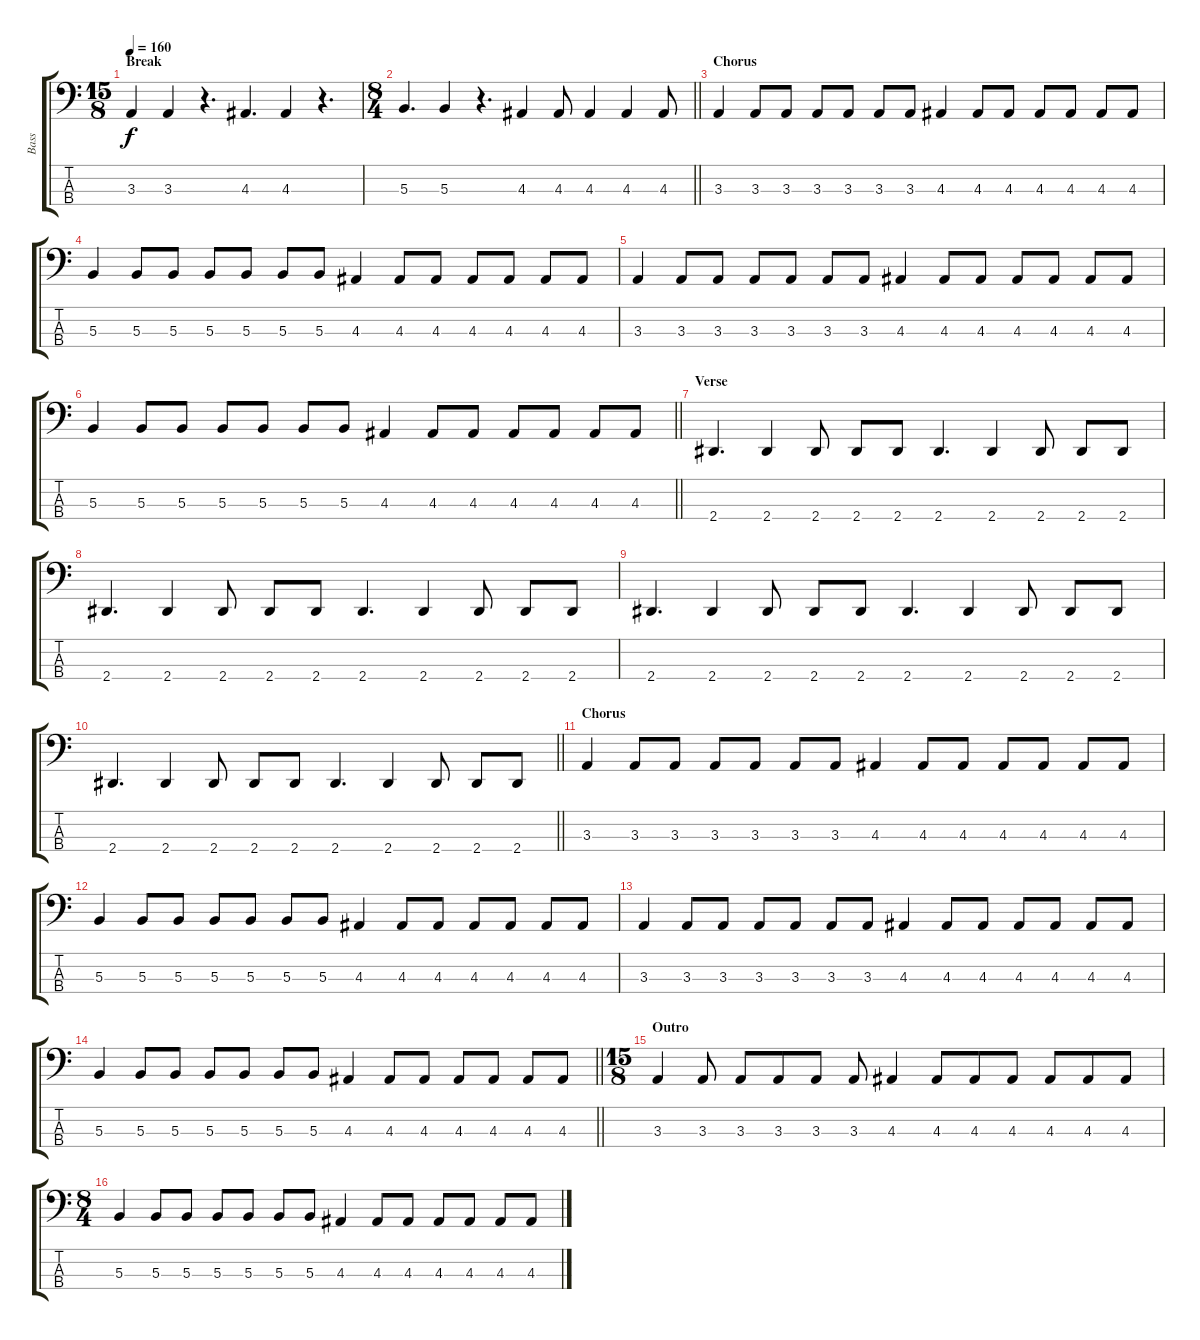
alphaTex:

\track ("Bass" "Bass") {instrument electricbassfinger}
\staff {score tabs}
\tuning (E2 B1 Gb1 Db1) {hide}
\ts (15 8)
\section ("" "Break")
\tempo 160
\clef f4
\ks c
3.3.4{dy f} 3.3.4 r.4{d} 4.3.4{d} 4.3.4 r.4{d} |
\ts (8 4)
\barLineRight lightlight
5.3.4{d} 5.3.4 r.4{d} 4.3.4 4.3.8 4.3.4 4.3.4 4.3.8 |
\section ("" "Chorus")
3.3.4 3.3.8 3.3.8 3.3.8 3.3.8 3.3.8 3.3.8 4.3.4 4.3.8 4.3.8 4.3.8 4.3.8 4.3.8 4.3.8 |
5.3.4 5.3.8 5.3.8 5.3.8 5.3.8 5.3.8 5.3.8 4.3.4 4.3.8 4.3.8 4.3.8 4.3.8 4.3.8 4.3.8 |
3.3.4 3.3.8 3.3.8 3.3.8 3.3.8 3.3.8 3.3.8 4.3.4 4.3.8 4.3.8 4.3.8 4.3.8 4.3.8 4.3.8 |
\barLineRight lightlight
5.3.4 5.3.8 5.3.8 5.3.8 5.3.8 5.3.8 5.3.8 4.3.4 4.3.8 4.3.8 4.3.8 4.3.8 4.3.8 4.3.8 |
\section ("" "Verse")
2.4.4{d} 2.4.4 2.4.8 2.4.8 2.4.8 2.4.4{d} 2.4.4 2.4.8 2.4.8 2.4.8 |
2.4.4{d} 2.4.4 2.4.8 2.4.8 2.4.8 2.4.4{d} 2.4.4 2.4.8 2.4.8 2.4.8 |
2.4.4{d} 2.4.4 2.4.8 2.4.8 2.4.8 2.4.4{d} 2.4.4 2.4.8 2.4.8 2.4.8 |
\barLineRight lightlight
2.4.4{d} 2.4.4 2.4.8 2.4.8 2.4.8 2.4.4{d} 2.4.4 2.4.8 2.4.8 2.4.8 |
\section ("" "Chorus")
3.3.4 3.3.8 3.3.8 3.3.8 3.3.8 3.3.8 3.3.8 4.3.4 4.3.8 4.3.8 4.3.8 4.3.8 4.3.8 4.3.8 |
5.3.4 5.3.8 5.3.8 5.3.8 5.3.8 5.3.8 5.3.8 4.3.4 4.3.8 4.3.8 4.3.8 4.3.8 4.3.8 4.3.8 |
3.3.4 3.3.8 3.3.8 3.3.8 3.3.8 3.3.8 3.3.8 4.3.4 4.3.8 4.3.8 4.3.8 4.3.8 4.3.8 4.3.8 |
\barLineRight lightlight
5.3.4 5.3.8 5.3.8 5.3.8 5.3.8 5.3.8 5.3.8 4.3.4 4.3.8 4.3.8 4.3.8 4.3.8 4.3.8 4.3.8 |
\ts (15 8)
\section ("" "Outro")
3.3.4 3.3.8 3.3.8 3.3.8 3.3.8 3.3.8 4.3.4 4.3.8 4.3.8 4.3.8 4.3.8 4.3.8 4.3.8 |
\ts (8 4)
5.3.4 5.3.8 5.3.8 5.3.8 5.3.8 5.3.8 5.3.8 4.3.4 4.3.8 4.3.8 4.3.8 4.3.8 4.3.8 4.3.8
